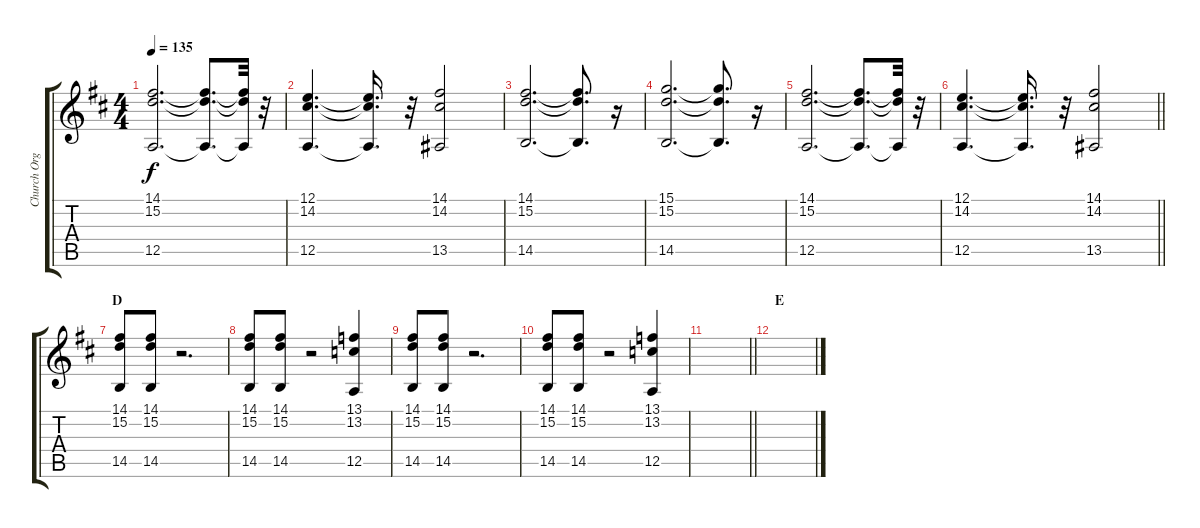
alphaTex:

\track ("Church Organ" "Church Org") {instrument churchorgan}
\staff {score tabs}
\tuning (E4 B3 G3 D3 A2 E2) {hide}
\ts (4 4)
\tempo 135
\clef g2
\ks bminor
(14.1 15.2 12.5).2{d dy f} (14.1{t} 15.2{t} 12.5{t}).8{d} (14.1{t} 15.2{t} 12.5{t}).32 r.32 |
(12.1 14.2 12.5).4{d} (12.1{t} 14.2{t} 12.5{t}).16{d} r.32 (14.1 14.2 13.5).2 |
(14.1 15.2 14.5).2{d} (14.1{t} 15.2{t} 14.5{t}).8{d} r.16 |
(15.1 15.2 14.5).2{d} (15.1{t} 15.2{t} 14.5{t}).8{d} r.16 |
(14.1 15.2 12.5).2{d} (14.1{t} 15.2{t} 12.5{t}).8{d} (14.1{t} 15.2{t} 12.5{t}).32 r.32 |
\barLineRight lightlight
(12.1 14.2 12.5).4{d} (12.1{t} 14.2{t} 12.5{t}).16{d} r.32 (14.1 14.2 13.5).2 |
\section ("" "D")
(14.1 15.2 14.5).8 (14.1 15.2 14.5).8 r.2{d} |
(14.1 15.2 14.5).8 (14.1 15.2 14.5).8 r.2 (13.1 13.2 12.5).4 |
(14.1 15.2 14.5).8 (14.1 15.2 14.5).8 r.2{d} |
(14.1 15.2 14.5).8 (14.1 15.2 14.5).8 r.2 (13.1 13.2 12.5).4 |
\barLineRight lightlight
|
\section ("" "E")
